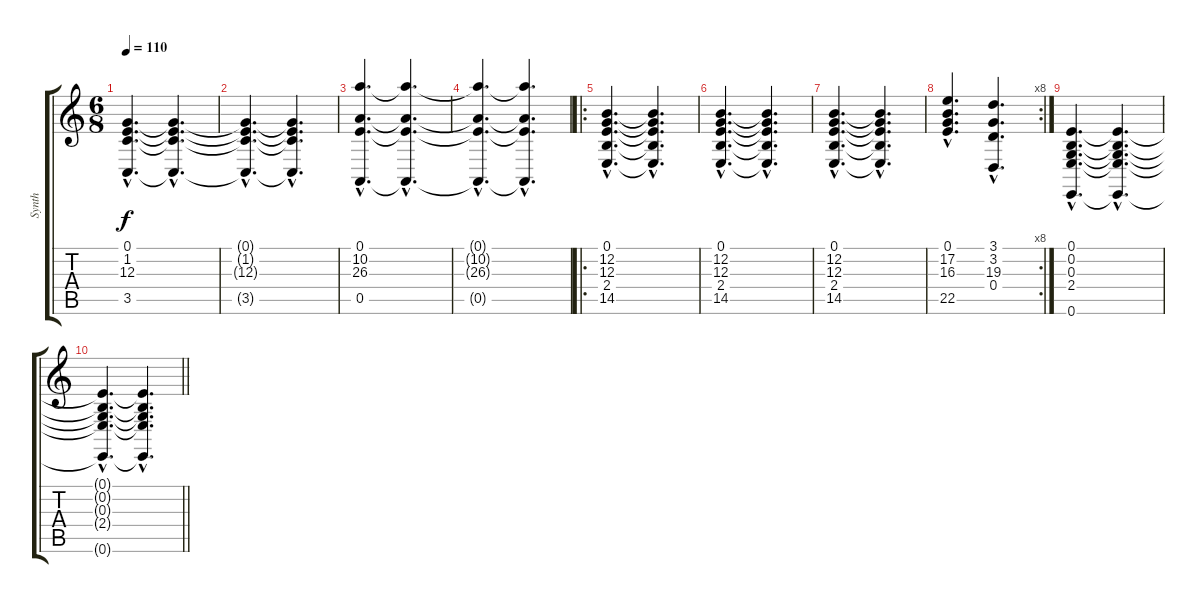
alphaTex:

\track ("Synth" "Synth") {instrument synthstrings1}
\staff {score tabs}
\tuning (E4 B3 G3 D3 A2 E2) {hide}
\ts (6 8)
\tempo 110
\clef g2
\ks c
(0.1{hac} 1.2{hac} 12.3{hac} 3.5{hac}).4{d dy f} (0.1{hac t} 1.2{hac t} 12.3{hac t} 3.5{hac t}).4{d} |
(0.1{hac t} 1.2{hac t} 12.3{hac t} 3.5{hac t}).4{d} (0.1{hac t} 1.2{hac t} 12.3{hac t} 3.5{hac t}).4{d} |
(0.1{hac} 10.2{hac} 26.3{hac} 0.5{hac}).4{d} (0.1{hac t} 10.2{hac t} 26.3{hac t} 0.5{hac t}).4{d} |
(0.1{hac t} 10.2{hac t} 26.3{hac t} 0.5{hac t}).4{d} (0.1{hac t} 10.2{hac t} 26.3{hac t} 0.5{hac t}).4{d} |
\ro
(0.1{hac} 12.2{hac} 12.3{hac} 2.4{hac} 14.5{hac}).4{d} (0.1{hac t} 12.2{hac t} 12.3{hac t} 2.4{hac t} 14.5{hac t}).4{d} |
(0.1{hac} 12.2{hac} 12.3{hac} 2.4{hac} 14.5{hac}).4{d} (0.1{hac t} 12.2{hac t} 12.3{hac t} 2.4{hac t} 14.5{hac t}).4{d} |
(0.1{hac} 12.2{hac} 12.3{hac} 2.4{hac} 14.5{hac}).4{d} (0.1{hac t} 12.2{hac t} 12.3{hac t} 2.4{hac t} 14.5{hac t}).4{d} |
\rc 8
(0.1{hac} 17.2{hac} 16.3{hac} 22.5{hac}).4{d} (3.1{hac} 3.2{hac} 19.3{hac} 0.4{hac}).4{d} |
(0.1{hac} 0.2{hac} 0.3{hac} 2.4{hac} 0.6{hac}).4{d} (0.1{hac t} 0.2{hac t} 0.3{hac t} 2.4{hac t} 0.6{hac t}).4{d} |
\barLineRight lightlight
(0.1{hac t} 0.2{hac t} 0.3{hac t} 2.4{hac t} 0.6{hac t}).4{d} (0.1{hac t} 0.2{hac t} 0.3{hac t} 2.4{hac t} 0.6{hac t}).4{d}
